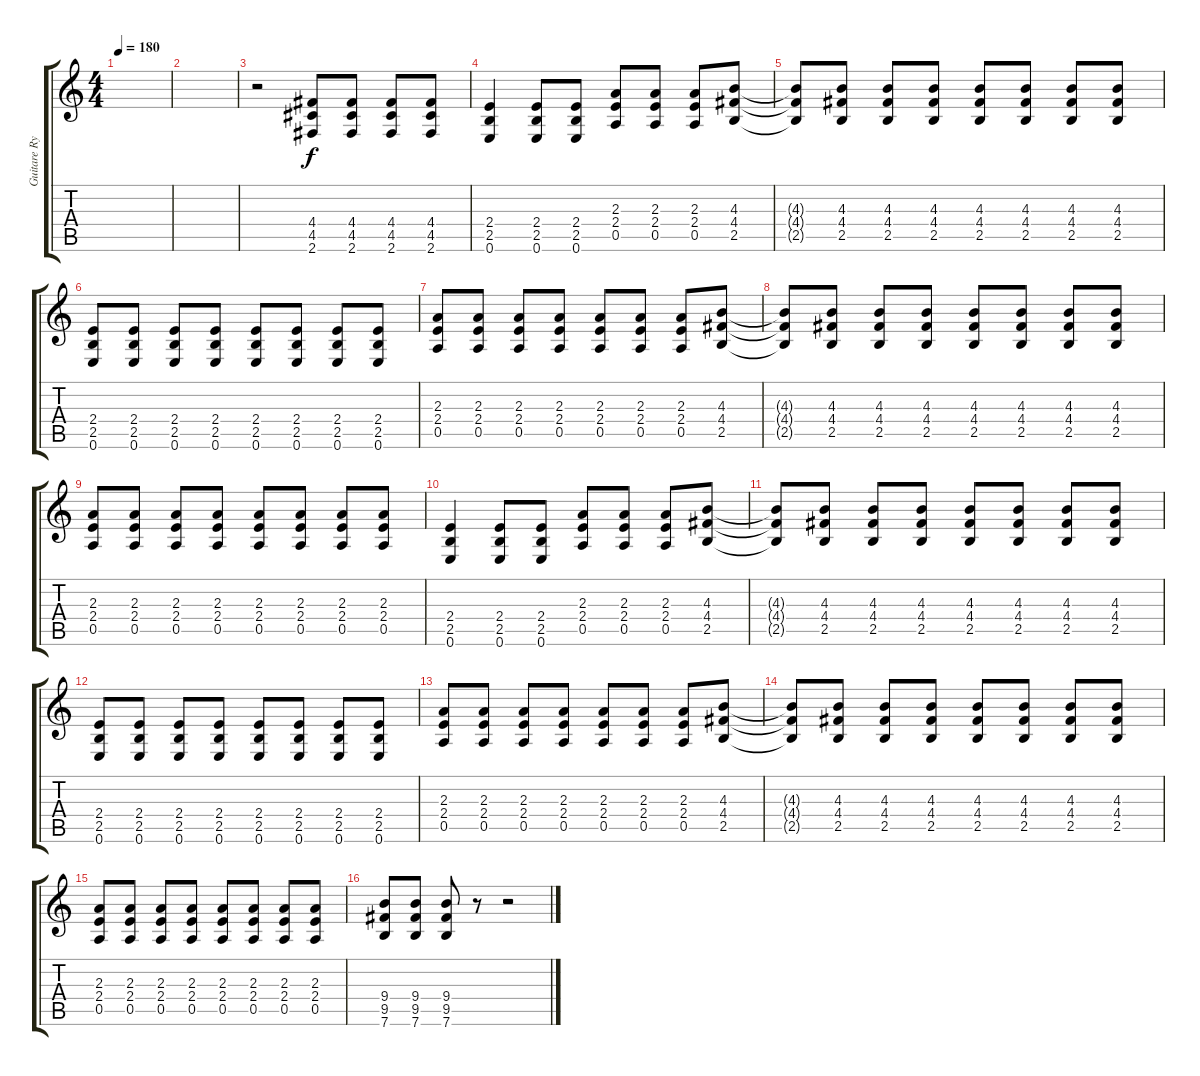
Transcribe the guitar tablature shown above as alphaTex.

\track ("Guitare Rythmique - Deryck" "Guitare Ry") {instrument distortionguitar}
\staff {score tabs}
\tuning (E4 B3 G3 D3 A2 E2) {hide}
\ts (4 4)
\tempo 180
\clef g2
\ks c
|
|
r.2 (4.4 4.5 2.6).8 (4.4 4.5 2.6).8 (4.4 4.5 2.6).8 (4.4 4.5 2.6).8 |
(2.4 2.5 0.6).4 (2.4 2.5 0.6).8 (2.4 2.5 0.6).8 (2.3 2.4 0.5).8 (2.3 2.4 0.5).8 (2.3 2.4 0.5).8 (4.3 4.4 2.5).8 |
(4.3{t} 4.4{t} 2.5{t}).8 (4.3 4.4 2.5).8 (4.3 4.4 2.5).8 (4.3 4.4 2.5).8 (4.3 4.4 2.5).8 (4.3 4.4 2.5).8 (4.3 4.4 2.5).8 (4.3 4.4 2.5).8 |
(2.4 2.5 0.6).8 (2.4 2.5 0.6).8 (2.4 2.5 0.6).8 (2.4 2.5 0.6).8 (2.4 2.5 0.6).8 (2.4 2.5 0.6).8 (2.4 2.5 0.6).8 (2.4 2.5 0.6).8 |
(2.3 2.4 0.5).8 (2.3 2.4 0.5).8 (2.3 2.4 0.5).8 (2.3 2.4 0.5).8 (2.3 2.4 0.5).8 (2.3 2.4 0.5).8 (2.3 2.4 0.5).8 (4.3 4.4 2.5).8 |
(4.3{t} 4.4{t} 2.5{t}).8 (4.3 4.4 2.5).8 (4.3 4.4 2.5).8 (4.3 4.4 2.5).8 (4.3 4.4 2.5).8 (4.3 4.4 2.5).8 (4.3 4.4 2.5).8 (4.3 4.4 2.5).8 |
(2.3 2.4 0.5).8 (2.3 2.4 0.5).8 (2.3 2.4 0.5).8 (2.3 2.4 0.5).8 (2.3 2.4 0.5).8 (2.3 2.4 0.5).8 (2.3 2.4 0.5).8 (2.3 2.4 0.5).8 |
(2.4 2.5 0.6).4 (2.4 2.5 0.6).8 (2.4 2.5 0.6).8 (2.3 2.4 0.5).8 (2.3 2.4 0.5).8 (2.3 2.4 0.5).8 (4.3 4.4 2.5).8 |
(4.3{t} 4.4{t} 2.5{t}).8 (4.3 4.4 2.5).8 (4.3 4.4 2.5).8 (4.3 4.4 2.5).8 (4.3 4.4 2.5).8 (4.3 4.4 2.5).8 (4.3 4.4 2.5).8 (4.3 4.4 2.5).8 |
(2.4 2.5 0.6).8 (2.4 2.5 0.6).8 (2.4 2.5 0.6).8 (2.4 2.5 0.6).8 (2.4 2.5 0.6).8 (2.4 2.5 0.6).8 (2.4 2.5 0.6).8 (2.4 2.5 0.6).8 |
(2.3 2.4 0.5).8 (2.3 2.4 0.5).8 (2.3 2.4 0.5).8 (2.3 2.4 0.5).8 (2.3 2.4 0.5).8 (2.3 2.4 0.5).8 (2.3 2.4 0.5).8 (4.3 4.4 2.5).8 |
(4.3{t} 4.4{t} 2.5{t}).8 (4.3 4.4 2.5).8 (4.3 4.4 2.5).8 (4.3 4.4 2.5).8 (4.3 4.4 2.5).8 (4.3 4.4 2.5).8 (4.3 4.4 2.5).8 (4.3 4.4 2.5).8 |
(2.3 2.4 0.5).8 (2.3 2.4 0.5).8 (2.3 2.4 0.5).8 (2.3 2.4 0.5).8 (2.3 2.4 0.5).8 (2.3 2.4 0.5).8 (2.3 2.4 0.5).8 (2.3 2.4 0.5).8 |
(9.4 9.5 7.6).8 (9.4 9.5 7.6).8 (9.4 9.5 7.6).8 r.8 r.2
